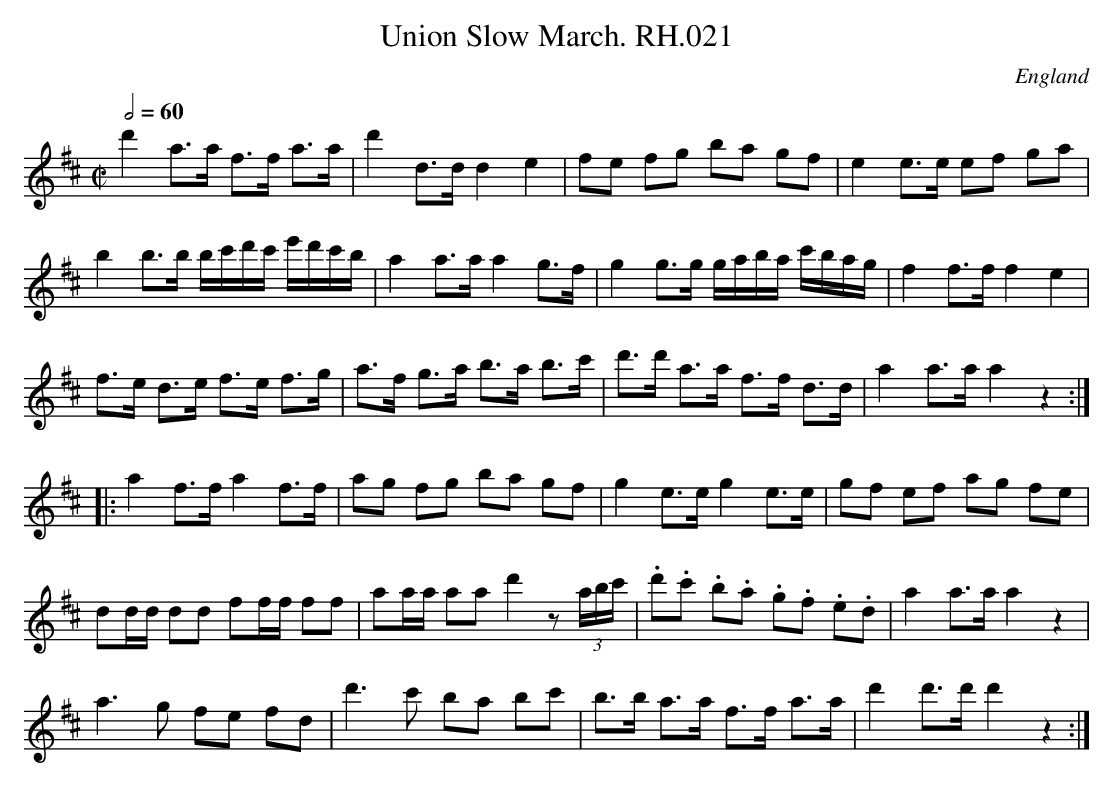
X:1
T:Union Slow March. RH.021
O:England
M:C|
L:1/16
Q:1/2=60
K:D
d'4 a3a f3f a3a|d'4 d3d d4 e4|\
f2e2 f2g2 b2a2 g2f2|e4 e3e e2f2 g2a2|
b4 b3b bc'd'c' e'd'c'b|a4 a3a a4 g3f|\
g4 g3g gaba c'bag|f4 f3f f4 e4|
f3e d3e f3e f3g|a3f g3a b3a b3c'|\
d'3d' a3a f3f d3d|a4 a3a a4 z4:|
|:a4 f3f a4 f3f|a2g2 f2g2 b2a2 g2f2|\
g4 e3e g4 e3e|g2f2 e2f2 a2g2 f2e2|
d2dd d2d2 f2ff f2f2|a2aa a2a2 d'4 z2(3abc'|\
.d'2.c'2 .b2.a2 .g2.f2 .e2.d2|a4 a3a a4 z4|
a6g2 f2e2 f2d2|d'6c'2 b2a2 b2c'2|\
b3b a3a f3f a3a|d'4 d'3d' d'4 z4:|
